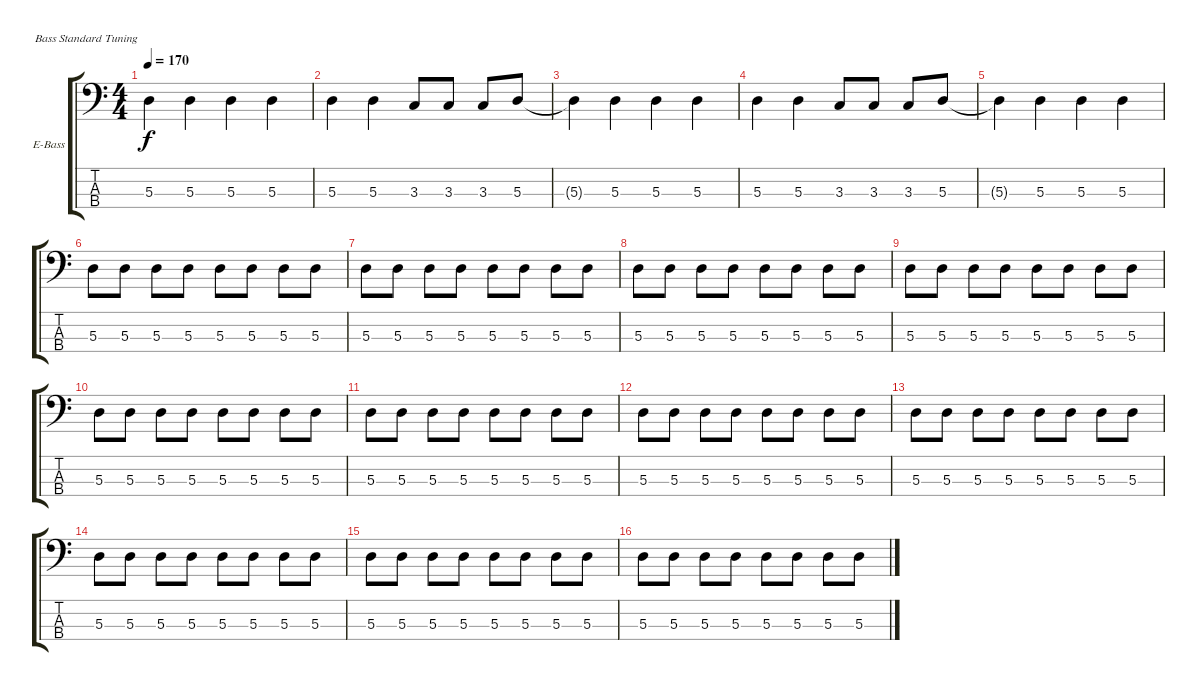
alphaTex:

\bracketExtendMode groupsimilarinstruments
\firstSystemTrackNameOrientation horizontal
\otherSystemsTrackNameOrientation horizontal
\track ("Бас - гитара" "E-Bass") {instrument electricbassfinger}
\staff {score tabs}
\tuning (G2 D2 A1 E1)
\ts (4 4)
\tempo 170
\clef f4
\ks c
5.3{t}.4{dy f} 5.3.4 5.3.4 5.3.4 |
5.3.4 5.3.4 3.3.8 3.3.8 3.3.8 5.3.8 |
5.3{t}.4 5.3.4 5.3.4 5.3.4 |
5.3.4 5.3.4 3.3.8 3.3.8 3.3.8 5.3.8 |
5.3{t}.4 5.3.4 5.3.4 5.3.4 |
5.3.8 5.3.8 5.3.8 5.3.8 5.3.8 5.3.8 5.3.8 5.3.8 |
5.3.8 5.3.8 5.3.8 5.3.8 5.3.8 5.3.8 5.3.8 5.3.8 |
5.3.8 5.3.8 5.3.8 5.3.8 5.3.8 5.3.8 5.3.8 5.3.8 |
5.3.8 5.3.8 5.3.8 5.3.8 5.3.8 5.3.8 5.3.8 5.3.8 |
5.3.8 5.3.8 5.3.8 5.3.8 5.3.8 5.3.8 5.3.8 5.3.8 |
5.3.8 5.3.8 5.3.8 5.3.8 5.3.8 5.3.8 5.3.8 5.3.8 |
5.3.8 5.3.8 5.3.8 5.3.8 5.3.8 5.3.8 5.3.8 5.3.8 |
5.3.8 5.3.8 5.3.8 5.3.8 5.3.8 5.3.8 5.3.8 5.3.8 |
5.3.8 5.3.8 5.3.8 5.3.8 5.3.8 5.3.8 5.3.8 5.3.8 |
5.3.8 5.3.8 5.3.8 5.3.8 5.3.8 5.3.8 5.3.8 5.3.8 |
5.3.8 5.3.8 5.3.8 5.3.8 5.3.8 5.3.8 5.3.8 5.3.8
